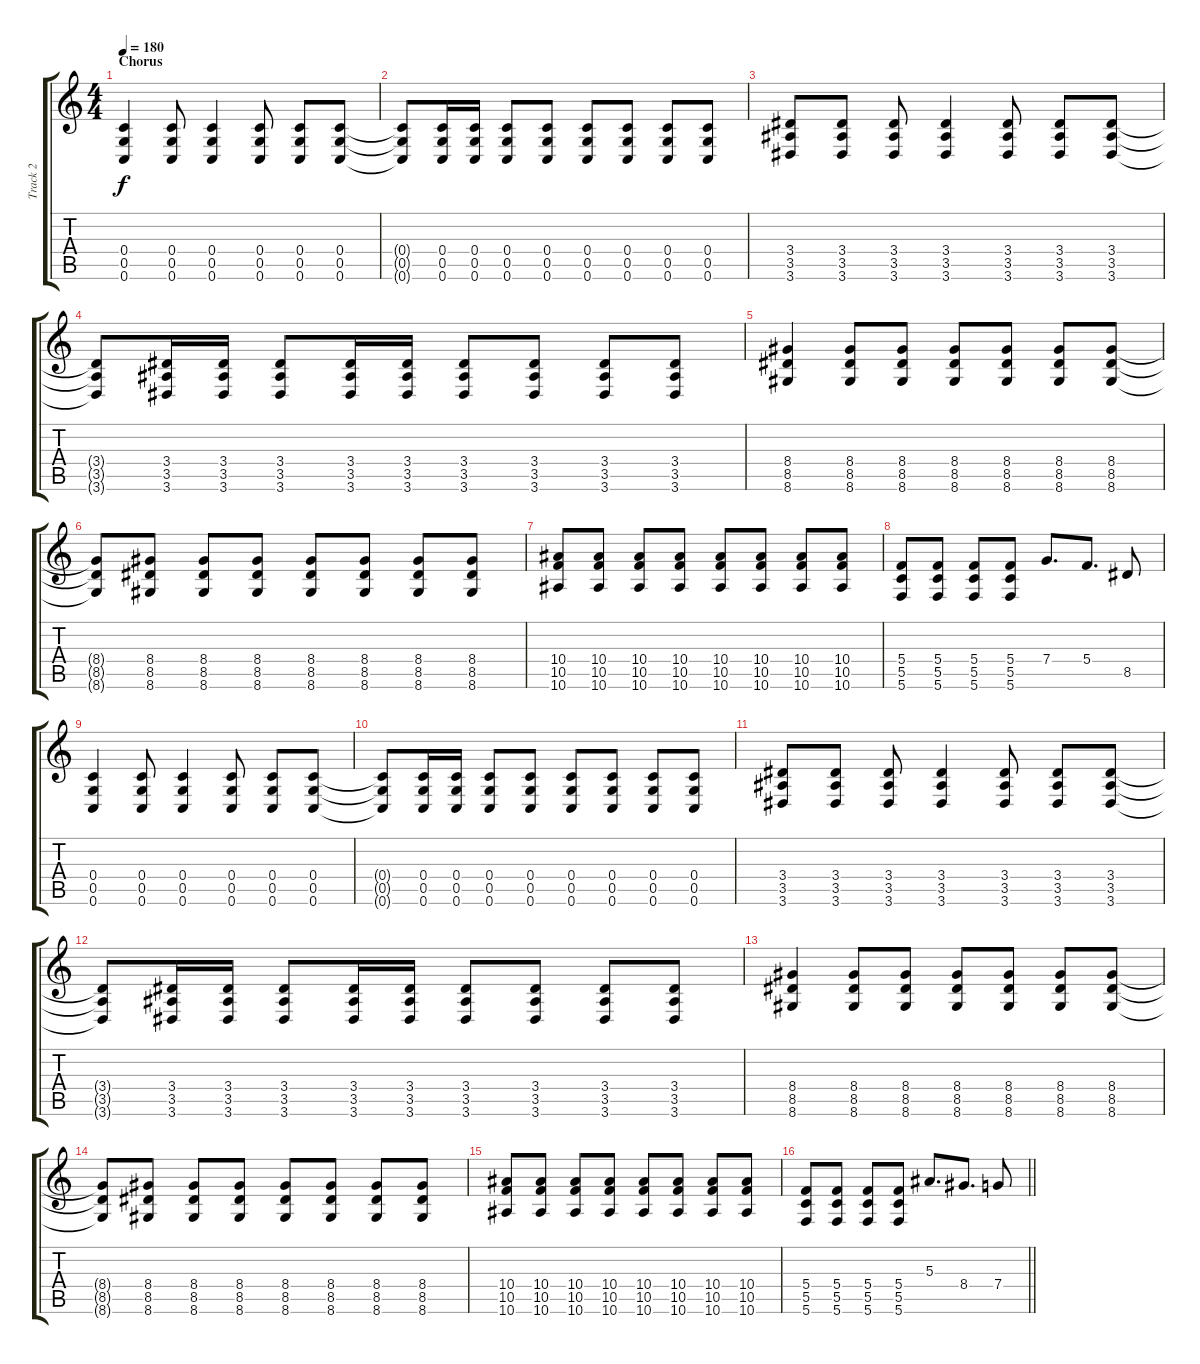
\track ("Track 2" "Track 2") {instrument overdrivenguitar}
\staff {score tabs}
\tuning (D4 A3 F3 C3 G2 C2) {hide}
\ts (4 4)
\section ("" "Chorus")
\tempo 180
\clef g2
\ks c
(0.4 0.5 0.6).4{dy f} (0.4 0.5 0.6).8 (0.4 0.5 0.6).4 (0.4 0.5 0.6).8 (0.4 0.5 0.6).8 (0.4 0.5 0.6).8 |
(0.4{t} 0.5{t} 0.6{t}).8 (0.4 0.5 0.6).16 (0.4 0.5 0.6).16 (0.4 0.5 0.6).8 (0.4 0.5 0.6).8 (0.4 0.5 0.6).8 (0.4 0.5 0.6).8 (0.4 0.5 0.6).8 (0.4 0.5 0.6).8 |
(3.4 3.5 3.6).8 (3.4 3.5 3.6).8 (3.4 3.5 3.6).8 (3.4 3.5 3.6).4 (3.4 3.5 3.6).8 (3.4 3.5 3.6).8 (3.4 3.5 3.6).8 |
(3.4{t} 3.5{t} 3.6{t}).8 (3.4 3.5 3.6).16 (3.4 3.5 3.6).16 (3.4 3.5 3.6).8 (3.4 3.5 3.6).16 (3.4 3.5 3.6).16 (3.4 3.5 3.6).8 (3.4 3.5 3.6).8 (3.4 3.5 3.6).8 (3.4 3.5 3.6).8 |
(8.4 8.5 8.6).4 (8.4 8.5 8.6).8 (8.4 8.5 8.6).8 (8.4 8.5 8.6).8 (8.4 8.5 8.6).8 (8.4 8.5 8.6).8 (8.4 8.5 8.6).8 |
(8.4{t} 8.5{t} 8.6{t}).8 (8.4 8.5 8.6).8 (8.4 8.5 8.6).8 (8.4 8.5 8.6).8 (8.4 8.5 8.6).8 (8.4 8.5 8.6).8 (8.4 8.5 8.6).8 (8.4 8.5 8.6).8 |
(10.4 10.5 10.6).8 (10.4 10.5 10.6).8 (10.4 10.5 10.6).8 (10.4 10.5 10.6).8 (10.4 10.5 10.6).8 (10.4 10.5 10.6).8 (10.4 10.5 10.6).8 (10.4 10.5 10.6).8 |
(5.4 5.5 5.6).8 (5.4 5.5 5.6).8 (5.4 5.5 5.6).8 (5.4 5.5 5.6).8 7.4.8{d} 5.4.8{d} 8.5.8 |
(0.4 0.5 0.6).4 (0.4 0.5 0.6).8 (0.4 0.5 0.6).4 (0.4 0.5 0.6).8 (0.4 0.5 0.6).8 (0.4 0.5 0.6).8 |
(0.4{t} 0.5{t} 0.6{t}).8 (0.4 0.5 0.6).16 (0.4 0.5 0.6).16 (0.4 0.5 0.6).8 (0.4 0.5 0.6).8 (0.4 0.5 0.6).8 (0.4 0.5 0.6).8 (0.4 0.5 0.6).8 (0.4 0.5 0.6).8 |
(3.4 3.5 3.6).8 (3.4 3.5 3.6).8 (3.4 3.5 3.6).8 (3.4 3.5 3.6).4 (3.4 3.5 3.6).8 (3.4 3.5 3.6).8 (3.4 3.5 3.6).8 |
(3.4{t} 3.5{t} 3.6{t}).8 (3.4 3.5 3.6).16 (3.4 3.5 3.6).16 (3.4 3.5 3.6).8 (3.4 3.5 3.6).16 (3.4 3.5 3.6).16 (3.4 3.5 3.6).8 (3.4 3.5 3.6).8 (3.4 3.5 3.6).8 (3.4 3.5 3.6).8 |
(8.4 8.5 8.6).4 (8.4 8.5 8.6).8 (8.4 8.5 8.6).8 (8.4 8.5 8.6).8 (8.4 8.5 8.6).8 (8.4 8.5 8.6).8 (8.4 8.5 8.6).8 |
(8.4{t} 8.5{t} 8.6{t}).8 (8.4 8.5 8.6).8 (8.4 8.5 8.6).8 (8.4 8.5 8.6).8 (8.4 8.5 8.6).8 (8.4 8.5 8.6).8 (8.4 8.5 8.6).8 (8.4 8.5 8.6).8 |
(10.4 10.5 10.6).8 (10.4 10.5 10.6).8 (10.4 10.5 10.6).8 (10.4 10.5 10.6).8 (10.4 10.5 10.6).8 (10.4 10.5 10.6).8 (10.4 10.5 10.6).8 (10.4 10.5 10.6).8 |
\barLineRight lightlight
(5.4 5.5 5.6).8 (5.4 5.5 5.6).8 (5.4 5.5 5.6).8 (5.4 5.5 5.6).8 5.3.8{d} 8.4.8{d} 7.4.8
